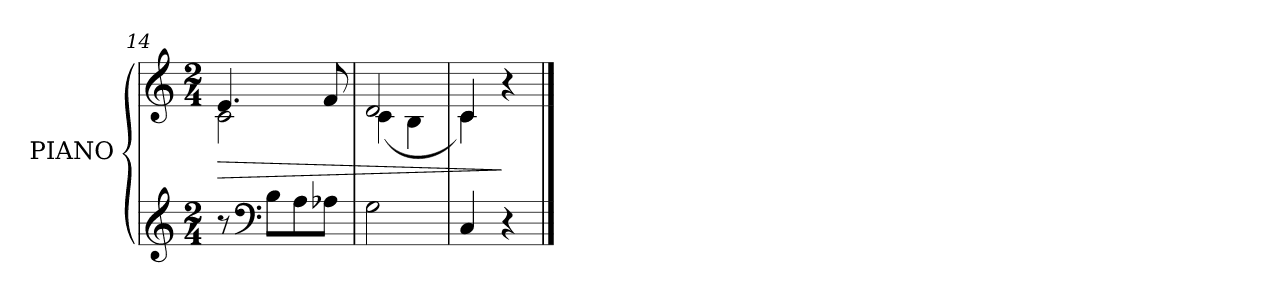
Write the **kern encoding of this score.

**kern	**kern	**dynam
*part1	*part1	*part1
*staff2	*staff1	*staff1/2
*I"PIANO	*	*
*I'Pno.	*	*
*clefG2	*clefG2	*
*k[]	*k[]	*
*M2/4	*M2/4	*
=14	=14	=14
!	!	!LO:HP:b
*	*^	*
8r	4.e/	(<2c\	>
*clefF4	*	*	*
8B\L	.	.	.
8A\	.	.	.
8A-X\J	8f/	.	.
=15	=15	=15	=15
2G\)	2d/	(<4c\	.
.	.	4B\	.
=16	=16	=16	=16
4C/	4c/	4c\)	.
4r	4r	4ryy	]
*	*v	*v	*
==	==	==
*-	*-	*-
